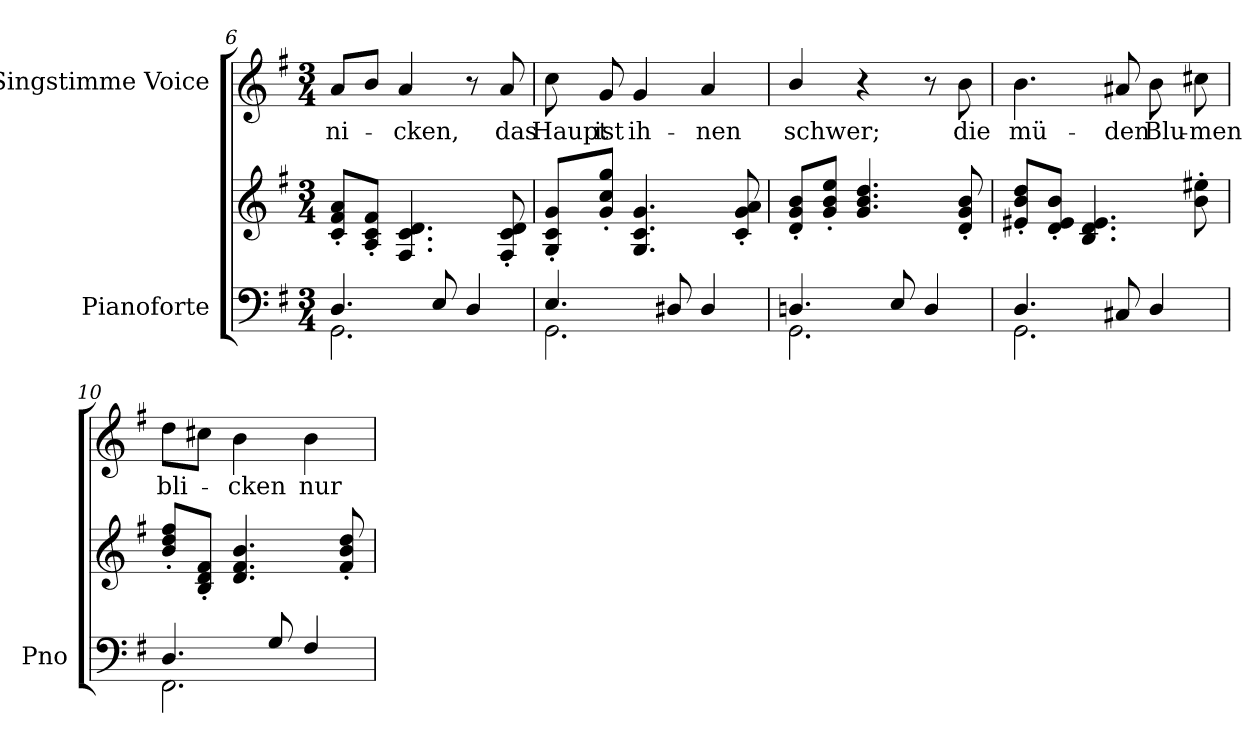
**kern	**kern	**kern	**text
*part2	*part2	*part1	*part1
*staff3	*staff2	*staff1	*staff1
*I"Pianoforte	*	*I"Singstimme Voice	*
*I'Pno	*	*	*
*clefF4	*clefG2	*clefG2	*
*k[f#]	*k[f#]	*k[f#]	*
*M3/4	*M3/4	*M3/4	*
=6	=6	=6	=6
*^	*	*	*
!	!	!	!	!LO:LY:b
4.D/	2.GG\	8c/' 8f#/' 8a/'L	8a/L	ni-
.	.	8A/' 8c/' 8f#/'J	8b/J	.
!	!	!	!	!LO:LY:b
.	.	4.F#/ 4.c/ 4.d/	4a/	-cken,
8E/	.	.	.	.
4D/	.	.	8r	.
!	!	!	!	!LO:LY:b
.	.	8F#/' 8c/' 8d/'	8a/	das
=7	=7	=7	=7	=7
!	!	!	!	!LO:LY:b
4.E/	2.GG\	8G/' 8c/' 8g/'L	8cc\	Haupt
!	!	!	!	!LO:LY:b
.	.	8g/' 8cc/' 8gg/'J	8g/	ist
!	!	!	!	!LO:LY:b
.	.	4.G/ 4.c/ 4.g/	4g/	ih-
8D#X/	.	.	.	.
!	!	!	!	!LO:LY:b
4D#/	.	.	4a/	-nen
.	.	8c/' 8g/' 8a/'	.	.
=8	=8	=8	=8	=8
!	!	!	!	!LO:LY:b
4.Dn/	2.GG\	8d/' 8g/' 8b/'L	4b/	schwer;
.	.	8g/' 8b/' 8ee/'J	.	.
.	.	4.g/ 4.b/ 4.dd/	4r	.
8E/	.	.	.	.
4D/	.	.	8r	.
!	!	!	!	!LO:LY:b
.	.	8d/' 8g/' 8b/'	8b\	die
=9	=9	=9	=9	=9
!	!	!	!	!LO:LY:b
4.D/	2.GG\	8e#X/' 8b/' 8dd/'L	4.b\	mü-
.	.	8d/' 8e#/' 8b/'J	.	.
.	.	4.B/ 4.d/ 4.e#/	.	.
!	!	!	!	!LO:LY:b
8C#X/	.	.	8a#X/	-den
!	!	!	!	!LO:LY:b
4D/	.	.	8b\	Blu-
!	!	!	!	!LO:LY:b
.	.	8b\' 8ee#X\'	8cc#X\	-men
!!LO:LB:g=z
=10	=10	=10	=10	=10
!	!	!	!	!LO:LY:b
4.D/	2.FF#\	8b/' 8dd/' 8ff#/'L	8dd\L	bli-
.	.	8B/' 8d/' 8f#/'J	8cc#X\J	.
!	!	!	!	!LO:LY:b
.	.	4.d/ 4.f#/ 4.b/	4b\	-cken
8G/	.	.	.	.
!	!	!	!	!LO:LY:b
4F#/	.	.	4b\	nur
.	.	8f#/' 8b/' 8dd/'	.	.
*v	*v	*	*	*
=	=	=	=
*-	*-	*-	*-
